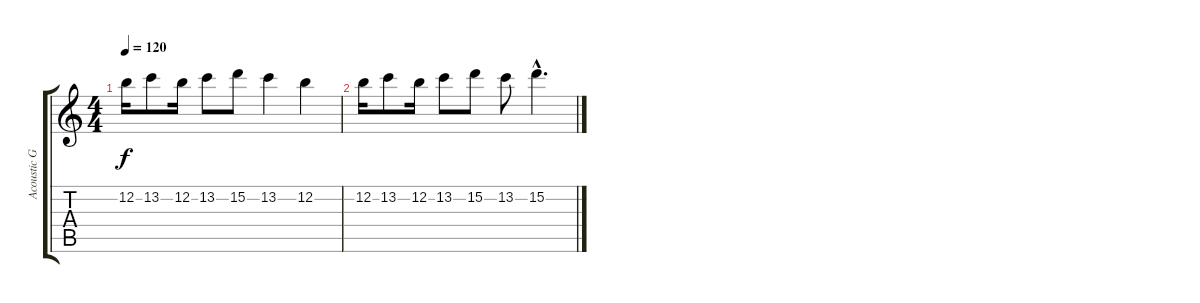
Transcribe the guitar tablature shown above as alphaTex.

\track ("Acoustic Guitar 2" "Acoustic G") {instrument acousticguitarsteel}
\staff {score tabs}
\tuning (E4 B3 G3 D3 A2 E2) {hide}
\ts (4 4)
\tempo 120
\clef g2
\ks c
12.2.16{dy f volume 2} 13.2.8 12.2.16 13.2.8 15.2.8 13.2.4 12.2.4 |
12.2.16{volume 1} 13.2.8 12.2.16 13.2.8 15.2.8 13.2.8 15.2{hac}.4{d}
